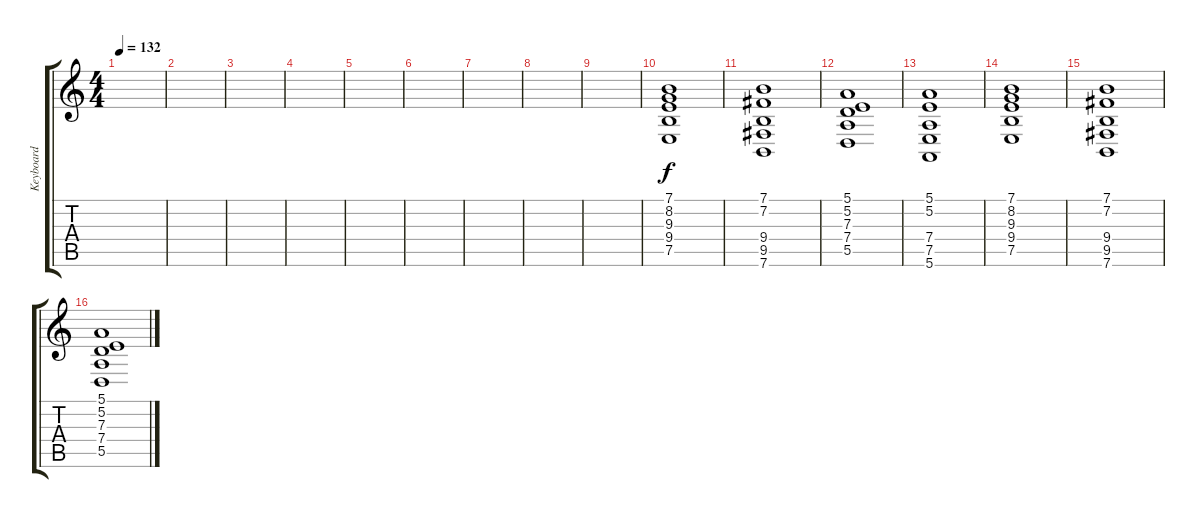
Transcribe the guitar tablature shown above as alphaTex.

\track ("Keyboard" "Keyboard") {instrument synthstrings1}
\staff {score tabs}
\tuning (E4 B3 G3 D3 A2 E2) {hide}
\ts (4 4)
\tempo 132
\clef g2
\ks c
|
|
|
|
|
|
|
|
|
(7.1 8.2 9.3 9.4 7.5).1 |
(7.1 7.2 9.4 9.5 7.6).1 |
(5.1 5.2 7.3 7.4 5.5).1 |
(5.1 5.2 7.4 7.5 5.6).1 |
(7.1 8.2 9.3 9.4 7.5).1 |
(7.1 7.2 9.4 9.5 7.6).1 |
(5.1 5.2 7.3 7.4 5.5).1
